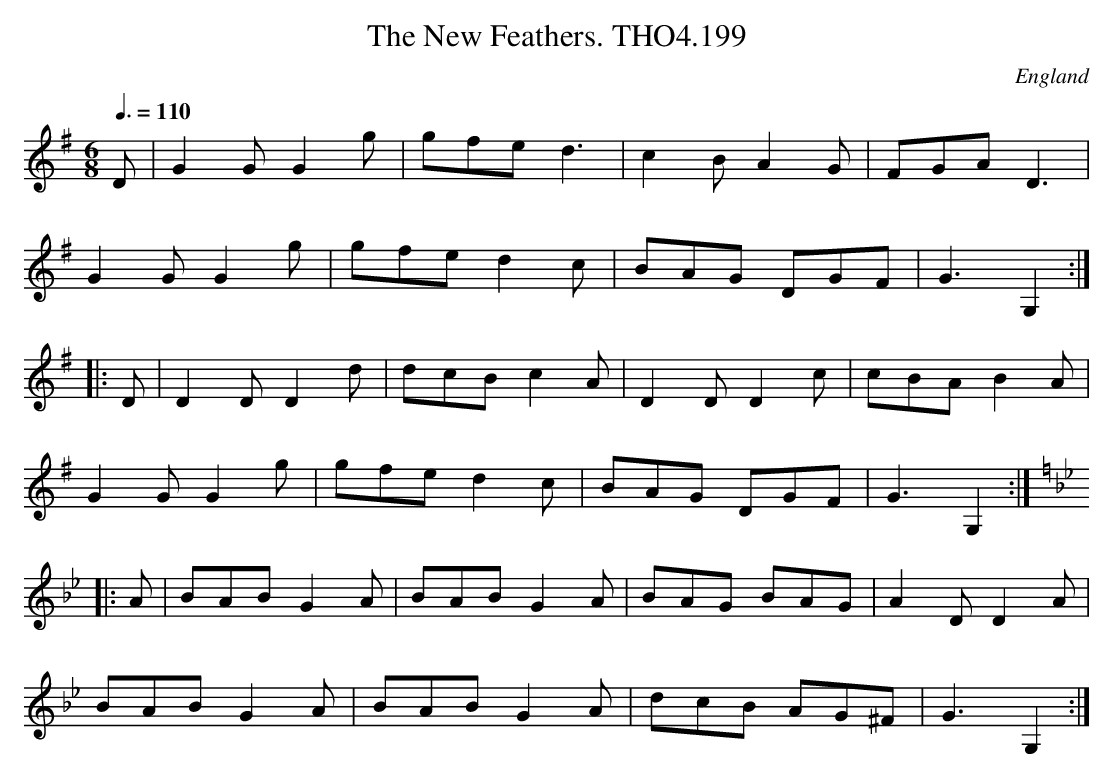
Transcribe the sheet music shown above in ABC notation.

X:1
T:New Feathers. THO4.199, The
O:England
M:6/8
L:1/8
Q:3/8=110
K:G major
D|G2 G G2 g|gfe d3|c2 B A2 G|FGA D3|
G2 G G2 g|gfe d2 c|BAG DGF|G3G,2:|
|:D|D2 D D2 d|dcB c2 A|D2 D D2 c|cBA B2 A|
G2 G G2 g|gfe d2 c|BAG DGF|G3G,2:|
K:Bb
|:A|BAB G2 A|BAB G2 A|BAG BAG|A2 D D2 A|
BAB G2 A|BAB G2 A|dcB AG^F|G3G,2:|
